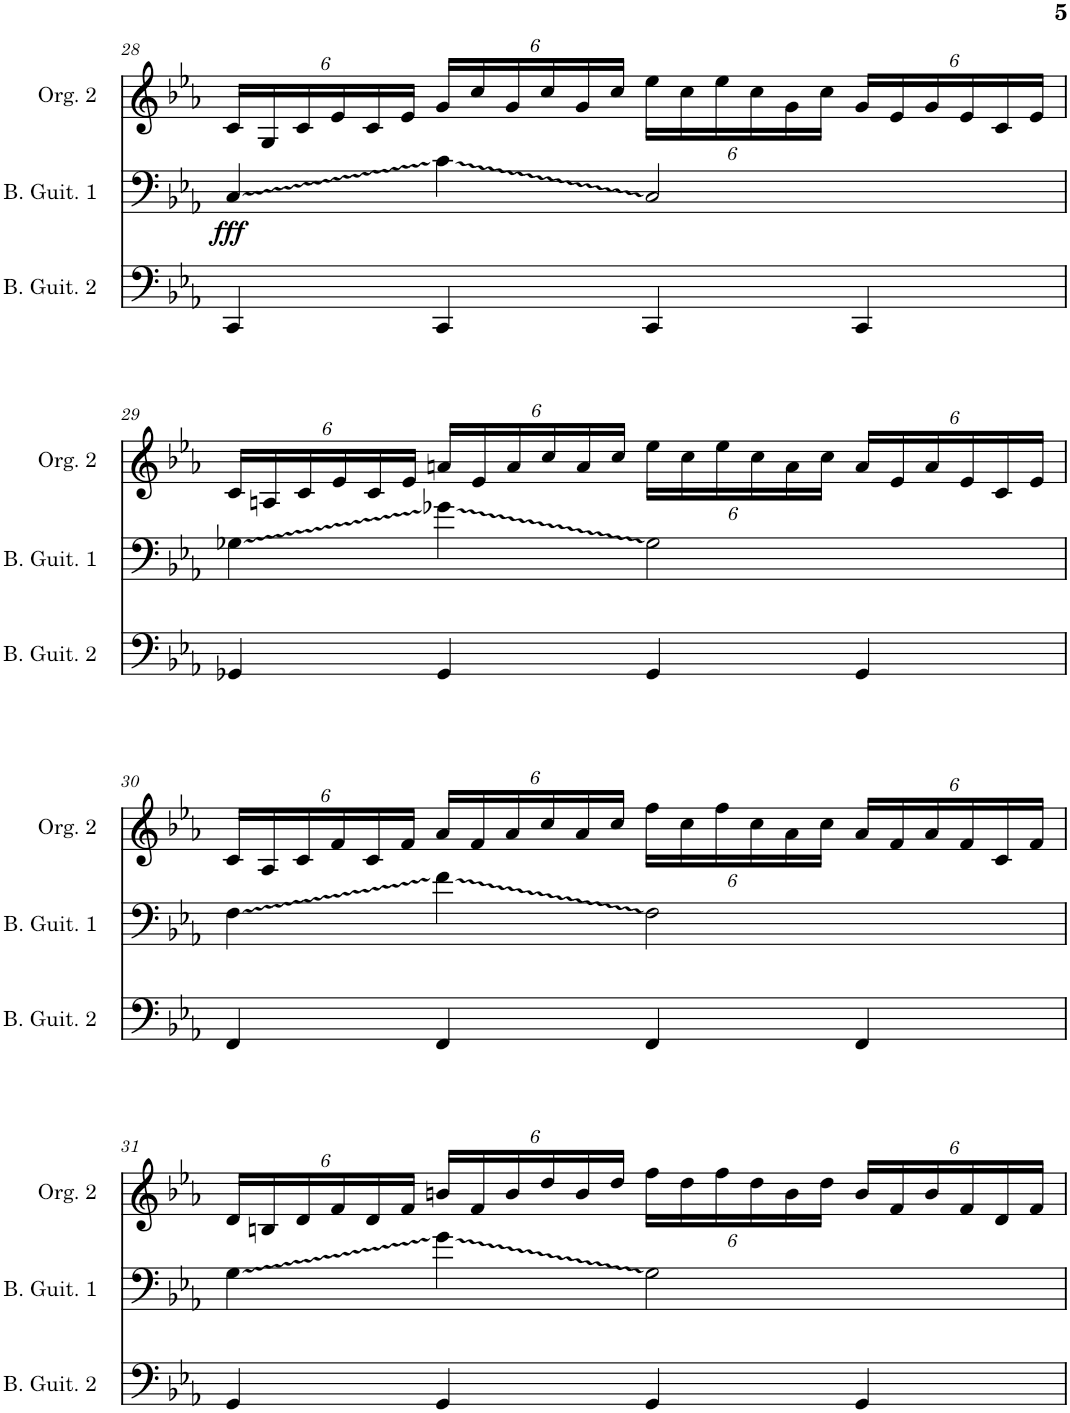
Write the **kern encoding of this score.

**kern	**kern	**dynam	**kern	**dynam	**kern	**kern	**kern
*part6	*part5	*part5	*part4	*part4	*part3	*part2	*part1
*staff6	*staff5	*staff5	*staff4	*staff4	*staff3	*staff2	*staff1
*I"Bass Guitar 2	*I"Bass Guitar	*	*I"Bass Guitar 1	*	*I"Organ 2	*I"Tuba	*I"Ocarina
*I'B. Guit. 2	*	*	*I'B. Guit. 1	*	*I'Org. 2	*I'Tba.	*I'Oc.
!!LO:PB:g=z
*clefF4	*clefF4	*	*clefF4	*	*clefG2	*clefF4	*clefG2
*	*Trd7c12	*	*Trd7c12	*	*	*	*
*k[b-e-a-]	*k[b-e-a-]	*	*k[b-e-a-]	*	*k[b-e-a-]	*k[b-e-a-]	*k[b-e-a-]
*M4/4	*M4/4	*	*M4/4	*	*M4/4	*M4/4	*M4/4
*met(c)	*met(c)	*	*met(c)	*	*met(c)	*met(c)	*met(c)
*	*	*	*	*	*Xbrackettup	*	*
=28	=28	=28	=28	=28	=28	=28	=28
!	!	!LO:DY:b	!	!LO:DY:b	!	!	!
4CC/	[8C/L	fff	4C/	fff	24c/LL	1r	1r
.	.	.	.	.	24G/	.	.
.	.	.	.	.	24c/	.	.
.	8C/J]	.	.	.	24e-/	.	.
.	.	.	.	.	24c/	.	.
.	.	.	.	.	24e-/JJ	.	.
4CC/	[8c\L	.	4c\	.	24g/LL	.	.
.	.	.	.	.	24cc/	.	.
.	.	.	.	.	24g/	.	.
.	8c\J]	.	.	.	24cc/	.	.
.	.	.	.	.	24g/	.	.
.	.	.	.	.	24cc/JJ	.	.
4CC/	[8C	.	2C/	.	24ee-\LL	.	.
.	.	.	.	.	24cc\	.	.
.	.	.	.	.	24ee-\	.	.
.	4.C]	.	.	.	24cc\	.	.
.	.	.	.	.	24g\	.	.
.	.	.	.	.	24cc\JJ	.	.
4CC/	.	.	.	.	24g/LL	.	.
.	.	.	.	.	24e-/	.	.
.	.	.	.	.	24g/	.	.
.	.	.	.	.	24e-/	.	.
.	.	.	.	.	24c/	.	.
.	.	.	.	.	24e-/JJ	.	.
!!LO:LB:g=z
=29	=29	=29	=29	=29	=29	=29	=29
4GG-X/	[8G-X\L	.	4G-X\	.	24c/LL	1r	1r
.	.	.	.	.	24An/	.	.
.	.	.	.	.	24c/	.	.
.	8G-\J]	.	.	.	24e-/	.	.
.	.	.	.	.	24c/	.	.
.	.	.	.	.	24e-/JJ	.	.
4GG-/	[8g-X\L	.	4g-X\	.	24an/LL	.	.
.	.	.	.	.	24e-/	.	.
.	.	.	.	.	24a/	.	.
.	8g-\J]	.	.	.	24cc/	.	.
.	.	.	.	.	24a/	.	.
.	.	.	.	.	24cc/JJ	.	.
4GG-/	[8G-	.	2G-\	.	24ee-\LL	.	.
.	.	.	.	.	24cc\	.	.
.	.	.	.	.	24ee-\	.	.
.	4.G-]	.	.	.	24cc\	.	.
.	.	.	.	.	24a\	.	.
.	.	.	.	.	24cc\JJ	.	.
4GG-/	.	.	.	.	24a/LL	.	.
.	.	.	.	.	24e-/	.	.
.	.	.	.	.	24a/	.	.
.	.	.	.	.	24e-/	.	.
.	.	.	.	.	24c/	.	.
.	.	.	.	.	24e-/JJ	.	.
!!LO:LB:g=z
=30	=30	=30	=30	=30	=30	=30	=30
4FF/	[8F\L	.	4F\	.	24c/LL	1r	1r
.	.	.	.	.	24A-/	.	.
.	.	.	.	.	24c/	.	.
.	8F\J]	.	.	.	24f/	.	.
.	.	.	.	.	24c/	.	.
.	.	.	.	.	24f/JJ	.	.
4FF/	[8f\L	.	4f\	.	24a-/LL	.	.
.	.	.	.	.	24f/	.	.
.	.	.	.	.	24a-/	.	.
.	8f\J]	.	.	.	24cc/	.	.
.	.	.	.	.	24a-/	.	.
.	.	.	.	.	24cc/JJ	.	.
4FF/	[8F	.	2F\	.	24ff\LL	.	.
.	.	.	.	.	24cc\	.	.
.	.	.	.	.	24ff\	.	.
.	4.F]	.	.	.	24cc\	.	.
.	.	.	.	.	24a-\	.	.
.	.	.	.	.	24cc\JJ	.	.
4FF/	.	.	.	.	24a-/LL	.	.
.	.	.	.	.	24f/	.	.
.	.	.	.	.	24a-/	.	.
.	.	.	.	.	24f/	.	.
.	.	.	.	.	24c/	.	.
.	.	.	.	.	24f/JJ	.	.
!!LO:LB:g=z
=31	=31	=31	=31	=31	=31	=31	=31
4GG/	[8G\L	.	4G\	.	24d/LL	1r	1r
.	.	.	.	.	24Bn/	.	.
.	.	.	.	.	24d/	.	.
.	8G\J]	.	.	.	24f/	.	.
.	.	.	.	.	24d/	.	.
.	.	.	.	.	24f/JJ	.	.
4GG/	[8g\L	.	4g\	.	24bn/LL	.	.
.	.	.	.	.	24f/	.	.
.	.	.	.	.	24b/	.	.
.	8g\J]	.	.	.	24dd/	.	.
.	.	.	.	.	24b/	.	.
.	.	.	.	.	24dd/JJ	.	.
4GG/	[8G	.	2G\	.	24ff\LL	.	.
.	.	.	.	.	24dd\	.	.
.	.	.	.	.	24ff\	.	.
.	4.G]	.	.	.	24dd\	.	.
.	.	.	.	.	24b\	.	.
.	.	.	.	.	24dd\JJ	.	.
4GG/	.	.	.	.	24b/LL	.	.
.	.	.	.	.	24f/	.	.
.	.	.	.	.	24b/	.	.
.	.	.	.	.	24f/	.	.
.	.	.	.	.	24d/	.	.
.	.	.	.	.	24f/JJ	.	.
=	=	=	=	=	=	=	=
*-	*-	*-	*-	*-	*-	*-	*-
